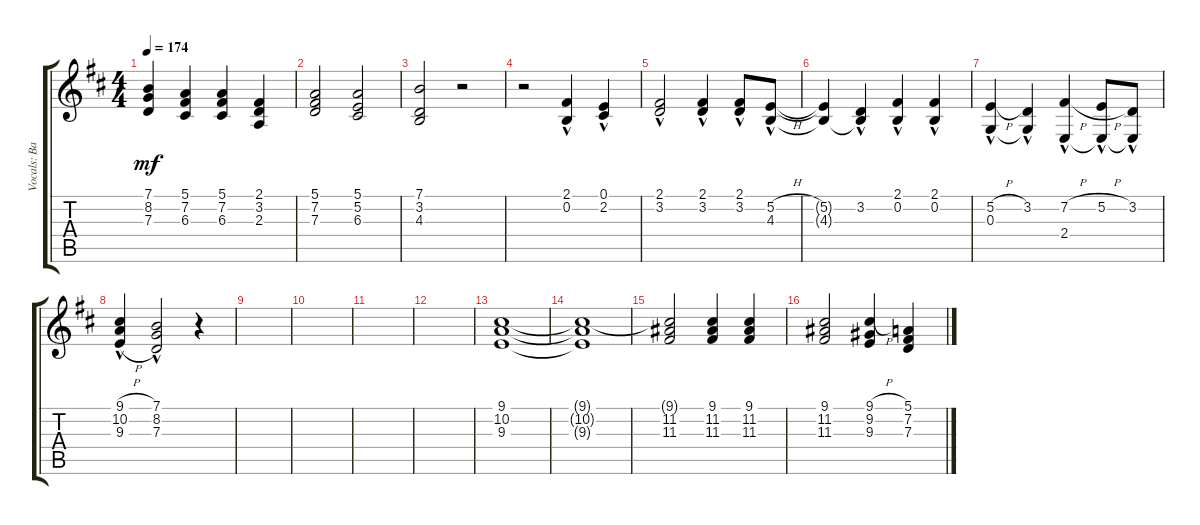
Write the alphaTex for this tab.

\track ("Vocals: Backing" "Vocals: Ba") {instrument choiraahs}
\staff {score tabs}
\tuning (E4 B3 G3 D3 A2 E2) {hide}
\ts (4 4)
\tempo 174
\clef g2
\ks d
(7.1{t} 8.2{t} 7.3{t}).4{dy mf} (5.1 7.2 6.3).4 (5.1 7.2 6.3).4 (2.1 3.2 2.3).4 |
(5.1 7.2 7.3).2 (5.1 5.2 6.3).2 |
(7.1 3.2 4.3).2 r.2 |
r.2 (2.1{hac} 0.2).4 (0.1{hac} 2.2).4 |
(2.1{hac} 3.2).2 (2.1{hac} 3.2).4 (2.1{hac} 3.2).8 (5.2{h hac} 4.3).8 |
(5.2{t} 4.3{t}).4 (3.2{hac} 4.3{t}).4 (2.1{hac} 0.2).4 (2.1{hac} 0.2).4 |
(5.2{h hac} 0.3).4 (3.2{hac} 0.3{t}).4 (7.2{h hac} 2.4).4 (5.2{h hac} 2.4{t}).8 (3.2{hac} 2.4{t}).8 |
(9.1{h} 10.2{h hac} 9.3{h}).4 (7.1 8.2{hac} 7.3).2 r.4 |
|
|
|
|
(9.1 10.2 9.3).1 |
(9.1{t} 10.2{t} 9.3{t}).1 |
(9.1{t} 11.2 11.3).2 (9.1 11.2 11.3).4 (9.1 11.2 11.3).4 |
(9.1 11.2 11.3).2 (9.1{h} 9.2 9.3).4 (5.1 7.2 7.3).4
